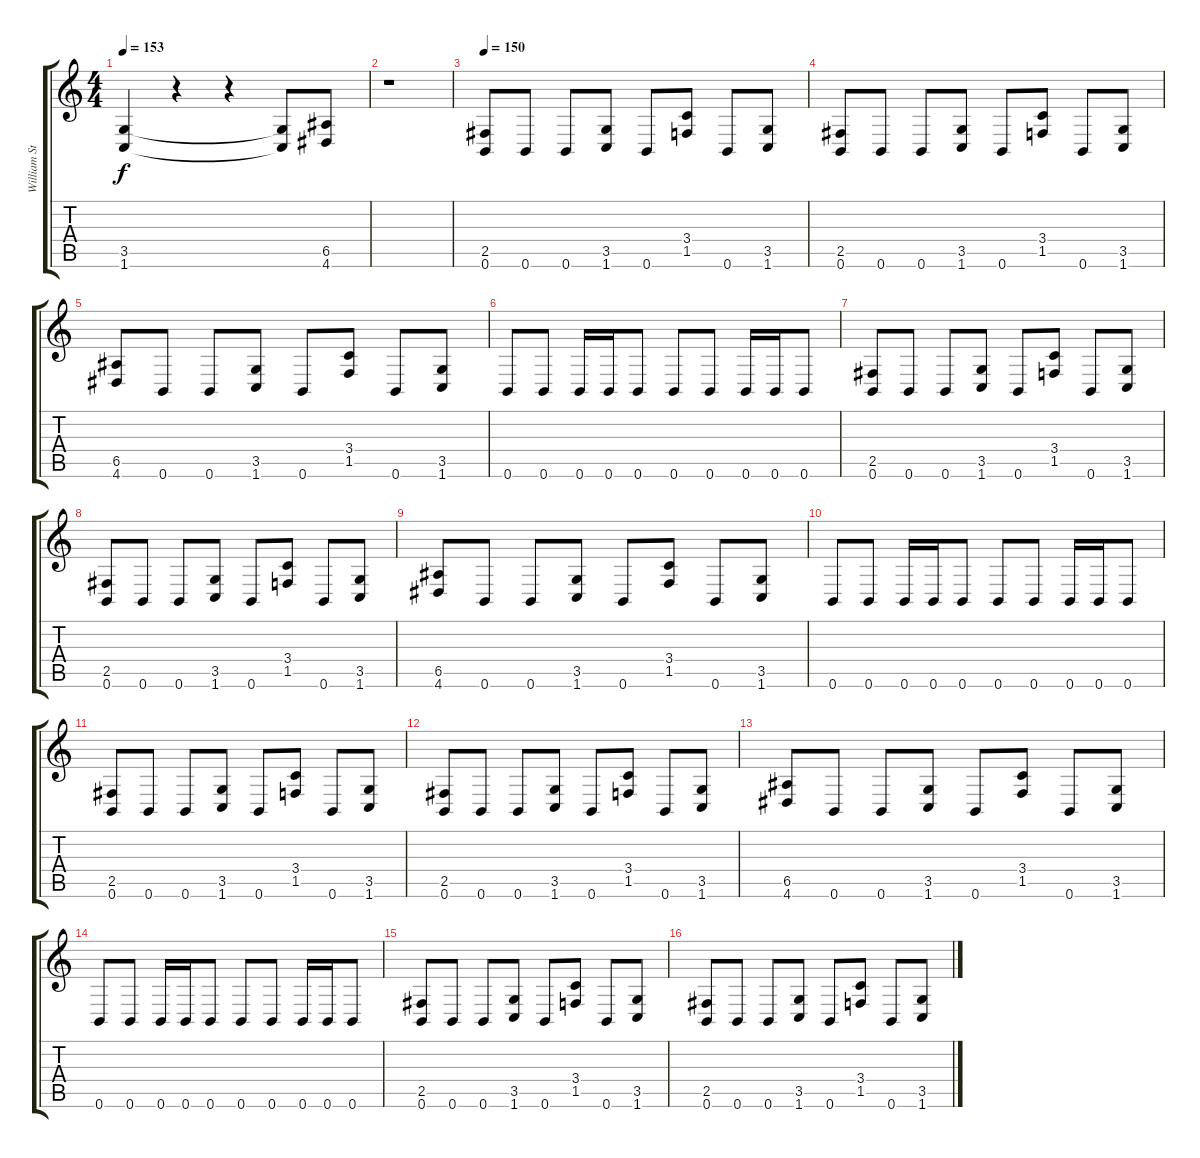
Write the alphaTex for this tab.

\track ("William Steer" "William St") {instrument distortionguitar}
\staff {score tabs}
\tuning (B3 Gb3 D3 A2 E2 B1) {hide}
\ts (4 4)
\tempo 153
\clef g2
\ks c
(3.5{t} 1.6{t}).4{dy f} r.4 r.4 (3.5{t} 1.6{t}).8 (6.5 4.6).8 |
r.1 |
\tempo 150
(2.5 0.6).8 0.6.8 0.6.8 (3.5 1.6).8 0.6.8 (3.4 1.5).8 0.6.8 (3.5 1.6).8 |
(2.5 0.6).8 0.6.8 0.6.8 (3.5 1.6).8 0.6.8 (3.4 1.5).8 0.6.8 (3.5 1.6).8 |
(6.5 4.6).8 0.6.8 0.6.8 (3.5 1.6).8 0.6.8 (3.4 1.5).8 0.6.8 (3.5 1.6).8 |
0.6.8 0.6.8 0.6.16 0.6.16 0.6.8 0.6.8 0.6.8 0.6.16 0.6.16 0.6.8 |
(2.5 0.6).8 0.6.8 0.6.8 (3.5 1.6).8 0.6.8 (3.4 1.5).8 0.6.8 (3.5 1.6).8 |
(2.5 0.6).8 0.6.8 0.6.8 (3.5 1.6).8 0.6.8 (3.4 1.5).8 0.6.8 (3.5 1.6).8 |
(6.5 4.6).8 0.6.8 0.6.8 (3.5 1.6).8 0.6.8 (3.4 1.5).8 0.6.8 (3.5 1.6).8 |
0.6.8 0.6.8 0.6.16 0.6.16 0.6.8 0.6.8 0.6.8 0.6.16 0.6.16 0.6.8 |
(2.5 0.6).8 0.6.8 0.6.8 (3.5 1.6).8 0.6.8 (3.4 1.5).8 0.6.8 (3.5 1.6).8 |
(2.5 0.6).8 0.6.8 0.6.8 (3.5 1.6).8 0.6.8 (3.4 1.5).8 0.6.8 (3.5 1.6).8 |
(6.5 4.6).8 0.6.8 0.6.8 (3.5 1.6).8 0.6.8 (3.4 1.5).8 0.6.8 (3.5 1.6).8 |
0.6.8 0.6.8 0.6.16 0.6.16 0.6.8 0.6.8 0.6.8 0.6.16 0.6.16 0.6.8 |
(2.5 0.6).8 0.6.8 0.6.8 (3.5 1.6).8 0.6.8 (3.4 1.5).8 0.6.8 (3.5 1.6).8 |
(2.5 0.6).8 0.6.8 0.6.8 (3.5 1.6).8 0.6.8 (3.4 1.5).8 0.6.8 (3.5 1.6).8
